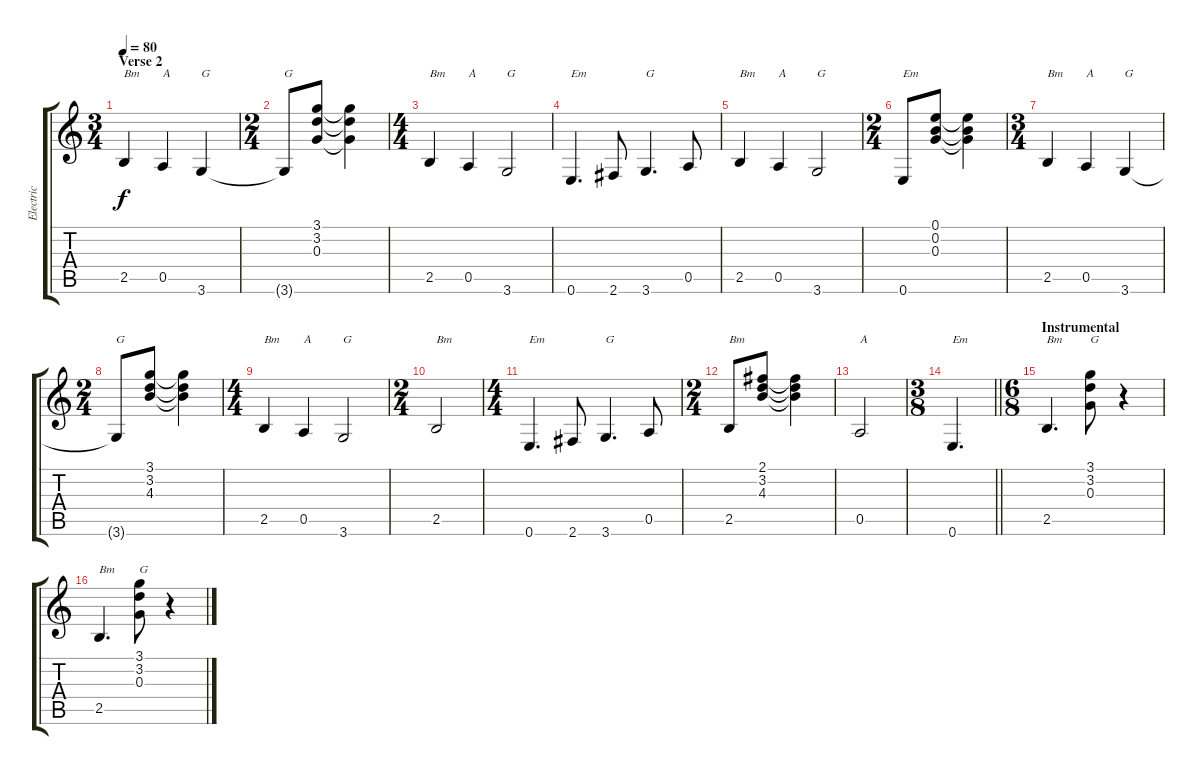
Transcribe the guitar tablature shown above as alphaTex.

\track ("Electric" "Electric") {instrument overdrivenguitar}
\staff {score tabs}
\tuning (E4 B3 G3 D3 A2 E2) {hide}
\ts (3 4)
\section ("" "Verse 2")
\tempo 80
\clef g2
\ks c
2.5.4{txt "Bm" dy f} 0.5.4{txt "A"} 3.6.4{txt "G"} |
\ts (2 4)
3.6{t}.8{txt "G"} (3.1 3.2 0.3).8 (3.1{t} 3.2{t} 0.3{t}).4 |
\ts (4 4)
2.5.4{txt "Bm"} 0.5.4{txt "A"} 3.6.2{txt "G"} |
0.6.4{d txt "Em"} 2.6.8 3.6.4{d txt "G"} 0.5.8 |
2.5.4{txt "Bm"} 0.5.4{txt "A"} 3.6.2{txt "G"} |
\ts (2 4)
0.6.8{txt "Em"} (0.1 0.2 0.3).8 (0.1{t} 0.2{t} 0.3{t}).4 |
\ts (3 4)
2.5.4{txt "Bm"} 0.5.4{txt "A"} 3.6.4{txt "G"} |
\ts (2 4)
3.6{t}.8{txt "G"} (3.1 3.2 4.3).8 (3.1{t} 3.2{t} 4.3{t}).4 |
\ts (4 4)
2.5.4{txt "Bm"} 0.5.4{txt "A"} 3.6.2{txt "G"} |
\ts (2 4)
2.5.2{txt "Bm"} |
\ts (4 4)
0.6.4{d txt "Em"} 2.6.8 3.6.4{d txt "G"} 0.5.8 |
\ts (2 4)
2.5.8{txt "Bm"} (2.1 3.2 4.3).8 (2.1{t} 3.2{t} 4.3{t}).4 |
0.5.2{txt "A"} |
\ts (3 8)
\barLineRight lightlight
0.6.4{d txt "Em"} |
\ts (6 8)
\section ("" "Instrumental")
2.5.4{d txt "Bm"} (3.1 3.2 0.3).8{txt "G"} r.4 |
2.5.4{d txt "Bm"} (3.1 3.2 0.3).8{txt "G"} r.4
